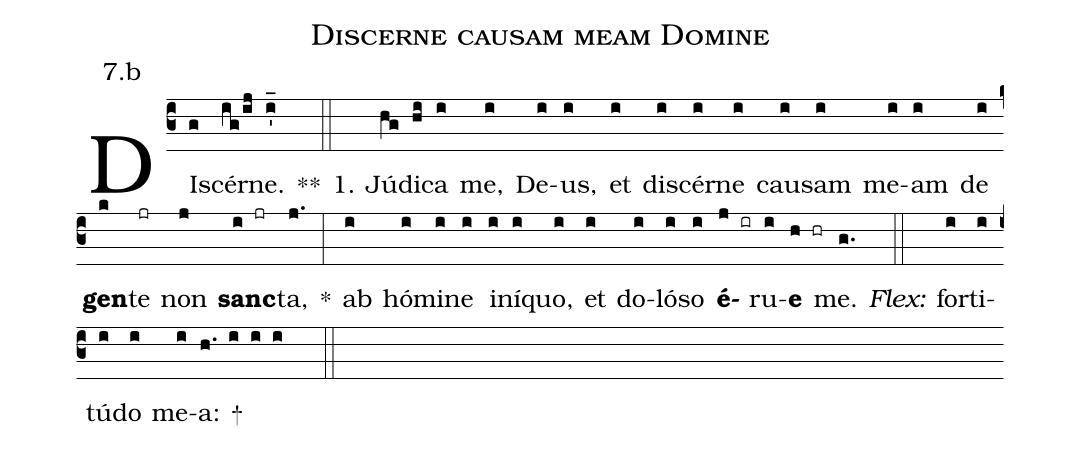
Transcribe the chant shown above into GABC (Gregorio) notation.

name:Discerne causam meam Domine;
office-part:Antiphona;
mode:7;
annotation: 7.b;
%%
(c3) DI(g)scér(ig/ij)ne.(i'_) **(::)
1. Jú(hg)di(hi)ca(i) me,(i) De(i)us,(i) et(i) di(i)scér(i)ne(i) cau(i)sam(i) me(i)am(i) de(i) <b>gen</b>(k)te(jr) non(j) <b>sanc</b>(i jr)ta,(j.) *(:) ab(i) hó(i)mi(i)ne(i) in(i)í(i)quo,(i) et(i) do(i)ló(i)so(i) <b>é</b>(j ir)ru(i)<b>e</b>(h hr) me.(g.) <i>Flex:</i>(::)  for(i)ti(i)tú(i)do(i) me(i)a: +(h. i i i  ::)
